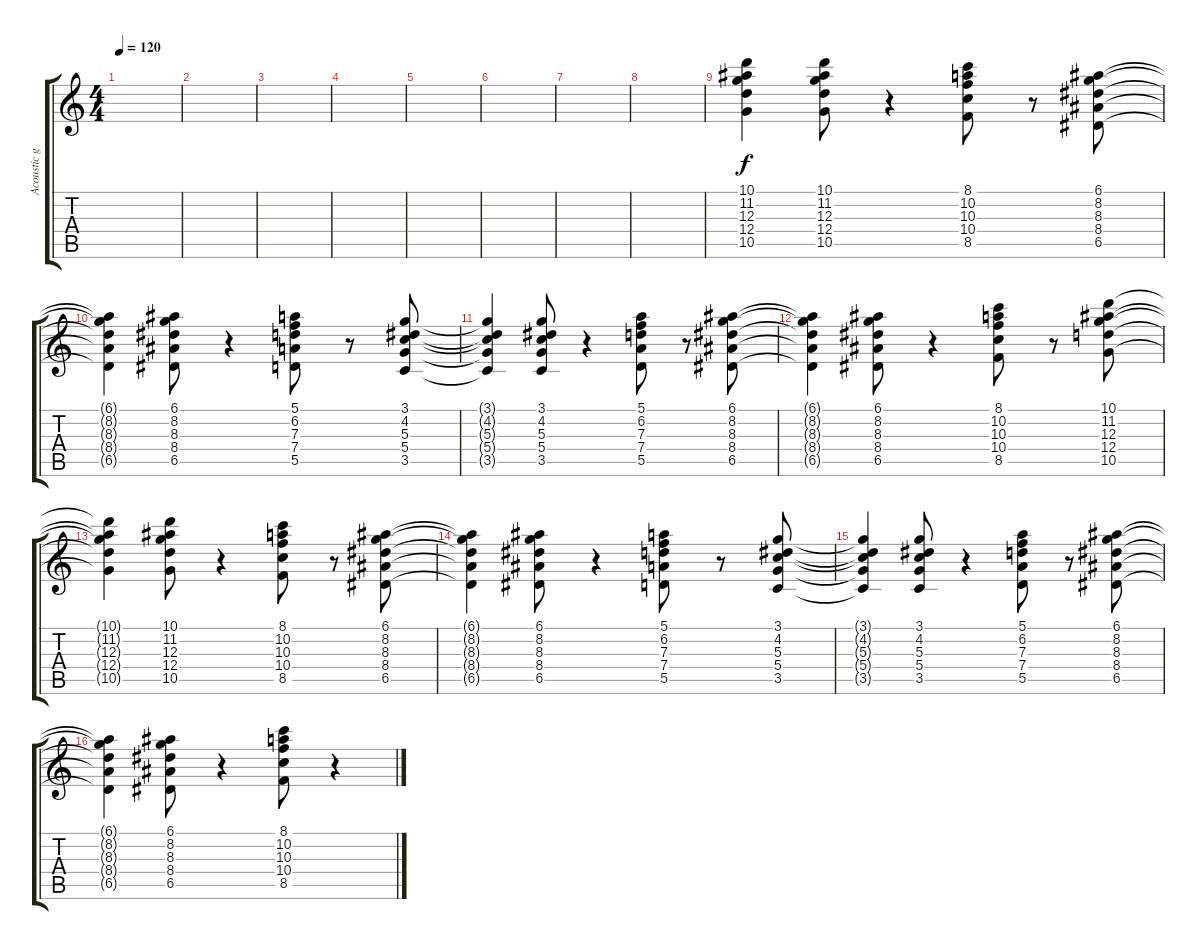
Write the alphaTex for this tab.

\track ("Acoustic guitar" "Acoustic g") {instrument acousticguitarnylon}
\staff {score tabs}
\tuning (E4 B3 G3 D3 A2 E2) {hide}
\ts (4 4)
\tempo 120
\clef g2
\ks c
|
|
|
|
|
|
|
|
(10.1 11.2 12.3 12.4 10.5).4 (10.1 11.2 12.3 12.4 10.5).8 r.4 (8.1 10.2 10.3 10.4 8.5).8 r.8 (6.1 8.2 8.3 8.4 6.5).8 |
(6.1{t} 8.2{t} 8.3{t} 8.4{t} 6.5{t}).4 (6.1 8.2 8.3 8.4 6.5).8 r.4 (5.1 6.2 7.3 7.4 5.5).8 r.8 (3.1 4.2 5.3 5.4 3.5).8 |
(3.1{t} 4.2{t} 5.3{t} 5.4{t} 3.5{t}).4 (3.1 4.2 5.3 5.4 3.5).8 r.4 (5.1 6.2 7.3 7.4 5.5).8 r.8 (6.1 8.2 8.3 8.4 6.5).8 |
(6.1{t} 8.2{t} 8.3{t} 8.4{t} 6.5{t}).4 (6.1 8.2 8.3 8.4 6.5).8 r.4 (8.1 10.2 10.3 10.4 8.5).8 r.8 (10.1 11.2 12.3 12.4 10.5).8 |
(10.1{t} 11.2{t} 12.3{t} 12.4{t} 10.5{t}).4 (10.1 11.2 12.3 12.4 10.5).8 r.4 (8.1 10.2 10.3 10.4 8.5).8 r.8 (6.1 8.2 8.3 8.4 6.5).8 |
(6.1{t} 8.2{t} 8.3{t} 8.4{t} 6.5{t}).4 (6.1 8.2 8.3 8.4 6.5).8 r.4 (5.1 6.2 7.3 7.4 5.5).8 r.8 (3.1 4.2 5.3 5.4 3.5).8 |
(3.1{t} 4.2{t} 5.3{t} 5.4{t} 3.5{t}).4 (3.1 4.2 5.3 5.4 3.5).8 r.4 (5.1 6.2 7.3 7.4 5.5).8 r.8 (6.1 8.2 8.3 8.4 6.5).8 |
(6.1{t} 8.2{t} 8.3{t} 8.4{t} 6.5{t}).4 (6.1 8.2 8.3 8.4 6.5).8 r.4 (8.1 10.2 10.3 10.4 8.5).8 r.4
